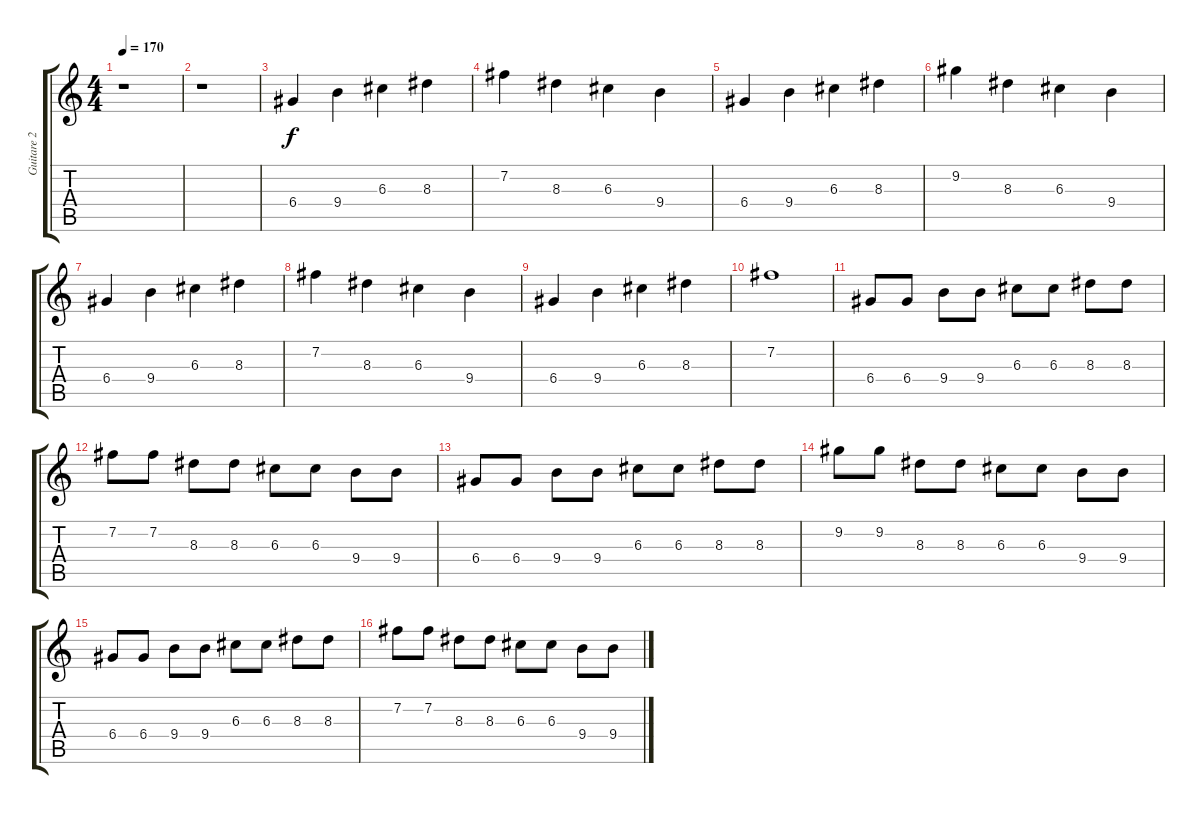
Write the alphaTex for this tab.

\track ("Guitare 2" "Guitare 2") {instrument acousticguitarsteel}
\staff {score tabs}
\tuning (E4 B3 G3 D3 A2 E2) {hide}
\ts (4 4)
\tempo 170
\clef g2
\ks c
r.1{dy f instrument acousticguitarsteel} |
r.1 |
6.4.4 9.4.4 6.3.4 8.3.4 |
7.2.4 8.3.4 6.3.4 9.4.4 |
6.4.4 9.4.4 6.3.4 8.3.4 |
9.2.4 8.3.4 6.3.4 9.4.4 |
6.4.4 9.4.4 6.3.4 8.3.4 |
7.2.4 8.3.4 6.3.4 9.4.4 |
6.4.4 9.4.4 6.3.4 8.3.4 |
7.2.1 |
6.4.8 6.4.8 9.4.8 9.4.8 6.3.8 6.3.8 8.3.8 8.3.8 |
7.2.8 7.2.8 8.3.8 8.3.8 6.3.8 6.3.8 9.4.8 9.4.8 |
6.4.8 6.4.8 9.4.8 9.4.8 6.3.8 6.3.8 8.3.8 8.3.8 |
9.2.8 9.2.8 8.3.8 8.3.8 6.3.8 6.3.8 9.4.8 9.4.8 |
6.4.8 6.4.8 9.4.8 9.4.8 6.3.8 6.3.8 8.3.8 8.3.8 |
7.2.8 7.2.8 8.3.8 8.3.8 6.3.8 6.3.8 9.4.8 9.4.8
